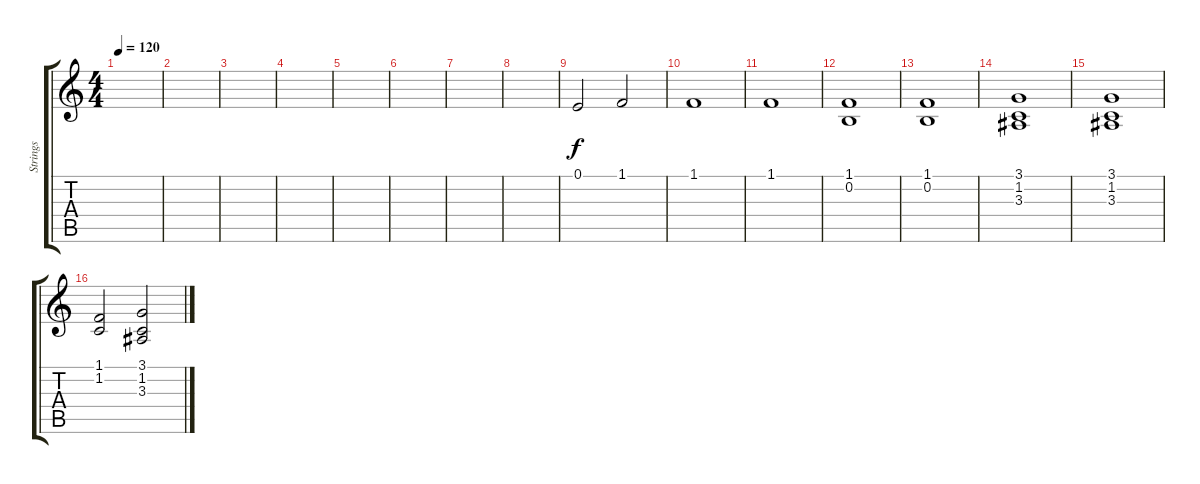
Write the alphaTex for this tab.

\track ("Strings" "Strings") {instrument synthstrings1}
\staff {score tabs}
\tuning (E4 B3 G3 D3 A2 E2) {hide}
\ts (4 4)
\tempo 120
\clef g2
\ks c
|
|
|
|
|
|
|
|
0.1.2 1.1.2 |
1.1.1 |
1.1.1 |
(1.1 0.2).1 |
(1.1 0.2).1 |
(3.1 1.2 3.3).1 |
(3.1 1.2 3.3).1 |
(1.1 1.2).2 (3.1 1.2 3.3).2
